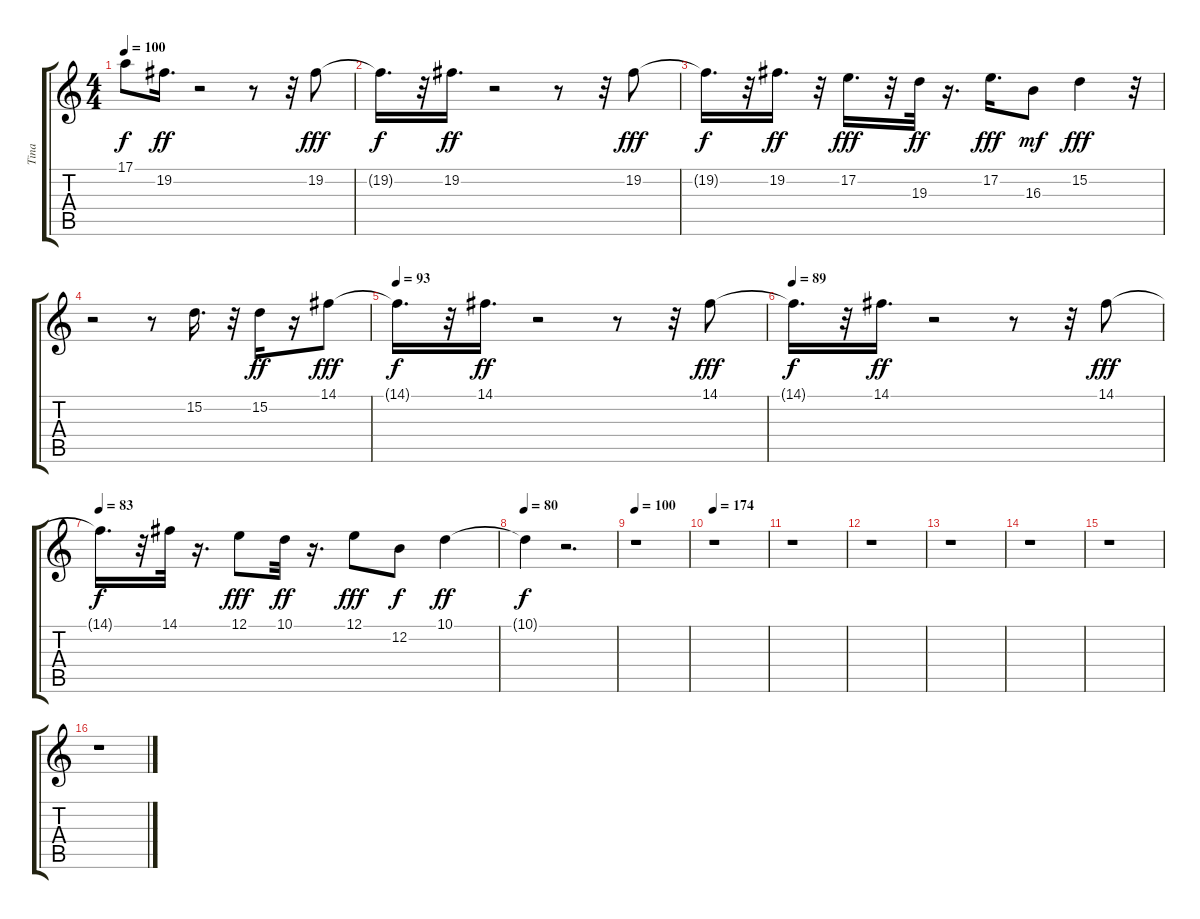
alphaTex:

\track ("Tina" "Tina") {instrument flute}
\staff {score tabs}
\tuning (E4 B3 G3 D3 A2 E2) {hide}
\ts (4 4)
\tempo 100
\clef g2
\ks c
17.1{t}.8{dy f} 19.2.16{d dy ff} r.2 r.8 r.32 19.2.8{dy fff} |
19.2{t}.16{d dy f} r.32 19.2.16{d dy ff} r.2 r.8 r.32 19.2.8{dy fff} |
19.2{t}.16{d dy f} r.32 19.2.16{d dy ff} r.32 17.2.16{d dy fff} r.32 19.3.32{dy ff} r.16{d} 17.2.16{d dy fff} 16.3.8{dy mf} 15.2.4{dy fff} r.32 |
r.2 r.8 15.2.16{d} r.32 15.2.16{dy ff} r.16 14.1.8{dy fff} |
\tempo 93
14.1{t}.16{d dy f} r.32 14.1.16{d dy ff} r.2 r.8 r.32 14.1.8{dy fff} |
\tempo 89
14.1{t}.16{d dy f} r.32 14.1.16{d dy ff} r.2 r.8 r.32 14.1.8{dy fff} |
\tempo 83
14.1{t}.16{d dy f} r.32 14.1.32 r.16{d} 12.1.8{dy fff} 10.1.32{dy ff} r.16{d} 12.1.8{dy fff} 12.2.8{dy f} 10.1.4{dy ff} |
\tempo 80
10.1{t}.4{dy f} r.2{d} |
\tempo 100
r.1 |
\tempo 174
r.1 |
r.1 |
r.1 |
r.1 |
r.1 |
r.1 |
r.1
